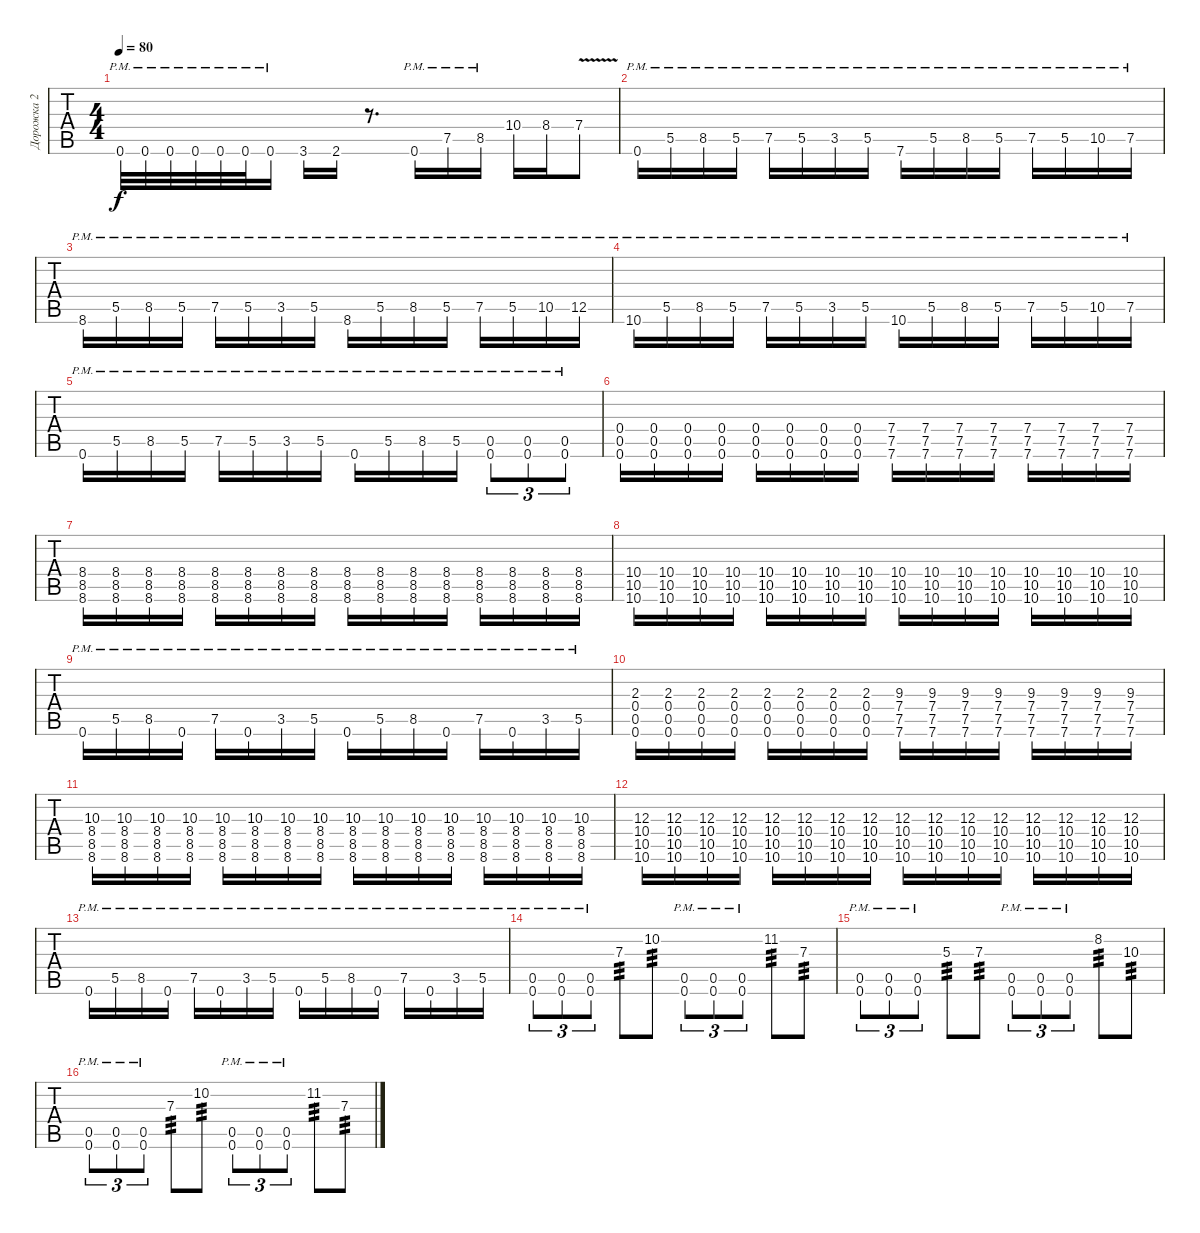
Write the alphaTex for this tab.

\track ("Дорожка 2" "Дорожка 2") {instrument distortionguitar}
\staff {tabs}
\tuning (Db4 Ab3 E3 B2 Gb2 B1) {hide}
\ts (4 4)
\tempo 80
\clef g2
\ks c
0.6{pm}.32{dy f} 0.6{pm}.32 0.6{pm}.32 0.6{pm}.32 0.6{pm}.32 0.6{pm}.32 0.6{pm}.16 3.6.16 2.6.16 r.8{d} 0.6{pm}.16 7.5{pm}.16 8.5{pm}.16 10.4.16 8.4.16 7.4{v}.8 |
0.6{pm}.16 5.5{pm}.16 8.5{pm}.16 5.5{pm}.16 7.5{pm}.16 5.5{pm}.16 3.5{pm}.16 5.5{pm}.16 7.6{pm}.16 5.5{pm}.16 8.5{pm}.16 5.5{pm}.16 7.5{pm}.16 5.5{pm}.16 10.5{pm}.16 7.5{pm}.16 |
8.6{pm}.16 5.5{pm}.16 8.5{pm}.16 5.5{pm}.16 7.5{pm}.16 5.5{pm}.16 3.5{pm}.16 5.5{pm}.16 8.6{pm}.16 5.5{pm}.16 8.5{pm}.16 5.5{pm}.16 7.5{pm}.16 5.5{pm}.16 10.5{pm}.16 12.5{pm}.16 |
10.6{pm}.16 5.5{pm}.16 8.5{pm}.16 5.5{pm}.16 7.5{pm}.16 5.5{pm}.16 3.5{pm}.16 5.5{pm}.16 10.6{pm}.16 5.5{pm}.16 8.5{pm}.16 5.5{pm}.16 7.5{pm}.16 5.5{pm}.16 10.5{pm}.16 7.5{pm}.16 |
0.6{pm}.16 5.5{pm}.16 8.5{pm}.16 5.5{pm}.16 7.5{pm}.16 5.5{pm}.16 3.5{pm}.16 5.5{pm}.16 0.6{pm}.16 5.5{pm}.16 8.5{pm}.16 5.5{pm}.16 (0.5{pm} 0.6{pm}).8{tu (3 2)} (0.5{pm} 0.6{pm}).8{tu (3 2)} (0.5{pm} 0.6{pm}).8{tu (3 2)} |
(0.4 0.5 0.6).16 (0.4 0.5 0.6).16 (0.4 0.5 0.6).16 (0.4 0.5 0.6).16 (0.4 0.5 0.6).16 (0.4 0.5 0.6).16 (0.4 0.5 0.6).16 (0.4 0.5 0.6).16 (7.4 7.5 7.6).16 (7.4 7.5 7.6).16 (7.4 7.5 7.6).16 (7.4 7.5 7.6).16 (7.4 7.5 7.6).16 (7.4 7.5 7.6).16 (7.4 7.5 7.6).16 (7.4 7.5 7.6).16 |
(8.4 8.5 8.6).16 (8.4 8.5 8.6).16 (8.4 8.5 8.6).16 (8.4 8.5 8.6).16 (8.4 8.5 8.6).16 (8.4 8.5 8.6).16 (8.4 8.5 8.6).16 (8.4 8.5 8.6).16 (8.4 8.5 8.6).16 (8.4 8.5 8.6).16 (8.4 8.5 8.6).16 (8.4 8.5 8.6).16 (8.4 8.5 8.6).16 (8.4 8.5 8.6).16 (8.4 8.5 8.6).16 (8.4 8.5 8.6).16 |
(10.4 10.5 10.6).16 (10.4 10.5 10.6).16 (10.4 10.5 10.6).16 (10.4 10.5 10.6).16 (10.4 10.5 10.6).16 (10.4 10.5 10.6).16 (10.4 10.5 10.6).16 (10.4 10.5 10.6).16 (10.4 10.5 10.6).16 (10.4 10.5 10.6).16 (10.4 10.5 10.6).16 (10.4 10.5 10.6).16 (10.4 10.5 10.6).16 (10.4 10.5 10.6).16 (10.4 10.5 10.6).16 (10.4 10.5 10.6).16 |
0.6{pm}.16 5.5{pm}.16 8.5{pm}.16 0.6{pm}.16 7.5{pm}.16 0.6{pm}.16 3.5{pm}.16 5.5{pm}.16 0.6{pm}.16 5.5{pm}.16 8.5{pm}.16 0.6{pm}.16 7.5{pm}.16 0.6{pm}.16 3.5{pm}.16 5.5{pm}.16 |
(2.3 0.4 0.5 0.6).16 (2.3 0.4 0.5 0.6).16 (2.3 0.4 0.5 0.6).16 (2.3 0.4 0.5 0.6).16 (2.3 0.4 0.5 0.6).16 (2.3 0.4 0.5 0.6).16 (2.3 0.4 0.5 0.6).16 (2.3 0.4 0.5 0.6).16 (9.3 7.4 7.5 7.6).16 (9.3 7.4 7.5 7.6).16 (9.3 7.4 7.5 7.6).16 (9.3 7.4 7.5 7.6).16 (9.3 7.4 7.5 7.6).16 (9.3 7.4 7.5 7.6).16 (9.3 7.4 7.5 7.6).16 (9.3 7.4 7.5 7.6).16 |
(10.3 8.4 8.5 8.6).16 (10.3 8.4 8.5 8.6).16 (10.3 8.4 8.5 8.6).16 (10.3 8.4 8.5 8.6).16 (10.3 8.4 8.5 8.6).16 (10.3 8.4 8.5 8.6).16 (10.3 8.4 8.5 8.6).16 (10.3 8.4 8.5 8.6).16 (10.3 8.4 8.5 8.6).16 (10.3 8.4 8.5 8.6).16 (10.3 8.4 8.5 8.6).16 (10.3 8.4 8.5 8.6).16 (10.3 8.4 8.5 8.6).16 (10.3 8.4 8.5 8.6).16 (10.3 8.4 8.5 8.6).16 (10.3 8.4 8.5 8.6).16 |
(12.3 10.4 10.5 10.6).16 (12.3 10.4 10.5 10.6).16 (12.3 10.4 10.5 10.6).16 (12.3 10.4 10.5 10.6).16 (12.3 10.4 10.5 10.6).16 (12.3 10.4 10.5 10.6).16 (12.3 10.4 10.5 10.6).16 (12.3 10.4 10.5 10.6).16 (12.3 10.4 10.5 10.6).16 (12.3 10.4 10.5 10.6).16 (12.3 10.4 10.5 10.6).16 (12.3 10.4 10.5 10.6).16 (12.3 10.4 10.5 10.6).16 (12.3 10.4 10.5 10.6).16 (12.3 10.4 10.5 10.6).16 (12.3 10.4 10.5 10.6).16 |
0.6{pm}.16 5.5{pm}.16 8.5{pm}.16 0.6{pm}.16 7.5{pm}.16 0.6{pm}.16 3.5{pm}.16 5.5{pm}.16 0.6{pm}.16 5.5{pm}.16 8.5{pm}.16 0.6{pm}.16 7.5{pm}.16 0.6{pm}.16 3.5{pm}.16 5.5{pm}.16 |
(0.5{pm} 0.6{pm}).8{tu (3 2)} (0.5{pm} 0.6{pm}).8{tu (3 2)} (0.5{pm} 0.6{pm}).8{tu (3 2)} 7.3.8{tp 3} 10.2.8{tp 3} (0.5{pm} 0.6{pm}).8{tu (3 2)} (0.5{pm} 0.6{pm}).8{tu (3 2)} (0.5{pm} 0.6{pm}).8{tu (3 2)} 11.2.8{tp 3} 7.3.8{tp 3} |
(0.5{pm} 0.6{pm}).8{tu (3 2)} (0.5{pm} 0.6{pm}).8{tu (3 2)} (0.5{pm} 0.6{pm}).8{tu (3 2)} 5.3.8{tp 3} 7.3.8{tp 3} (0.5{pm} 0.6{pm}).8{tu (3 2)} (0.5{pm} 0.6{pm}).8{tu (3 2)} (0.5{pm} 0.6{pm}).8{tu (3 2)} 8.2.8{tp 3} 10.3.8{tp 3} |
(0.5{pm} 0.6{pm}).8{tu (3 2)} (0.5{pm} 0.6{pm}).8{tu (3 2)} (0.5{pm} 0.6{pm}).8{tu (3 2)} 7.3.8{tp 3} 10.2.8{tp 3} (0.5{pm} 0.6{pm}).8{tu (3 2)} (0.5{pm} 0.6{pm}).8{tu (3 2)} (0.5{pm} 0.6{pm}).8{tu (3 2)} 11.2.8{tp 3} 7.3.8{tp 3}
